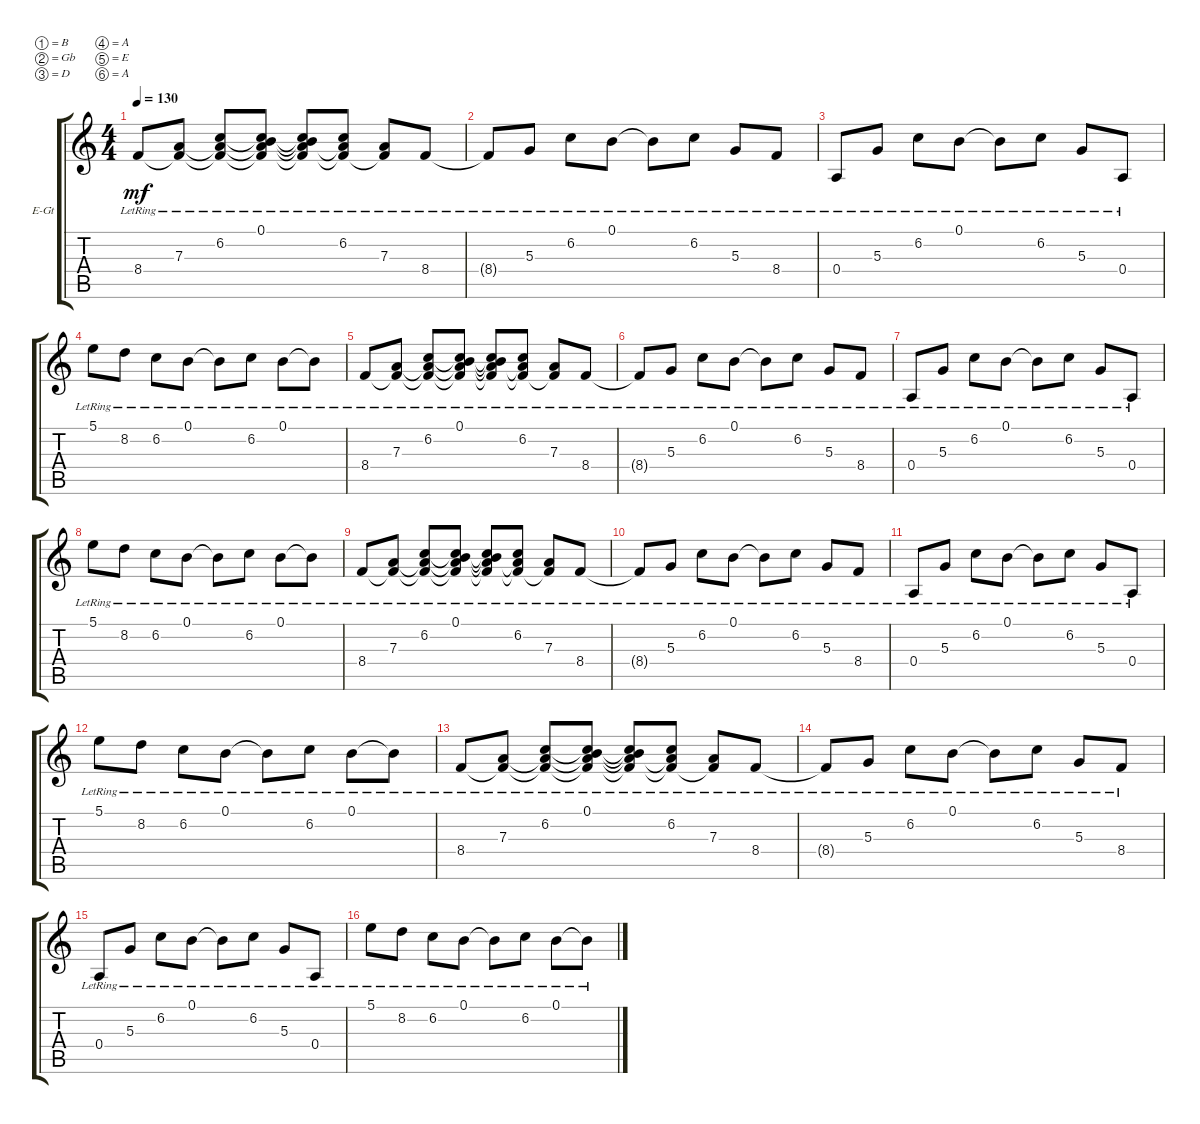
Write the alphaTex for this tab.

\bracketExtendMode groupsimilarinstruments
\firstSystemTrackNameOrientation horizontal
\otherSystemsTrackNameOrientation horizontal
\track ("Clean Intro" "E-Gt") {instrument electricguitarclean}
\staff {score tabs}
\tuning (B3 Gb3 D3 A2 E2 A1)
\ts (4 4)
\tempo 130
\clef g2
\ks c
8.4{lr}.8{dy mf instrument electricguitarclean} (7.3{lr} 8.4{lr t}).8 (6.2{lr} 8.4{lr t} 7.3{lr t}).8 (0.1{lr} 8.4{lr t} 7.3{lr t} 6.2{lr t}).8 (0.1{lr t} 8.4{lr t} 7.3{lr t} 6.2{lr t}).8 (6.2{lr} 8.4{lr t} 7.3{lr t}).8 (7.3{lr} 8.4{lr t}).8 8.4{lr}.8 |
8.4{lr t}.8 5.3{lr}.8 6.2{lr}.8 0.1{lr}.8 0.1{lr t}.8 6.2{lr}.8 5.3{lr}.8 8.4{lr}.8 |
0.4{lr}.8 5.3{lr}.8 6.2{lr}.8 0.1{lr}.8 0.1{lr t}.8 6.2{lr}.8 5.3{lr}.8 0.4{lr}.8 |
5.1{lr}.8 8.2{lr}.8 6.2{lr}.8 0.1{lr}.8 0.1{lr t}.8 6.2{lr}.8 0.1{lr}.8 0.1{lr t}.8 |
8.4{lr}.8 (7.3{lr} 8.4{lr t}).8 (6.2{lr} 8.4{lr t} 7.3{lr t}).8 (0.1{lr} 8.4{lr t} 7.3{lr t} 6.2{lr t}).8 (0.1{lr t} 8.4{lr t} 7.3{lr t} 6.2{lr t}).8 (6.2{lr} 8.4{lr t} 7.3{lr t}).8 (7.3{lr} 8.4{lr t}).8 8.4{lr}.8 |
8.4{lr t}.8 5.3{lr}.8 6.2{lr}.8 0.1{lr}.8 0.1{lr t}.8 6.2{lr}.8 5.3{lr}.8 8.4{lr}.8 |
0.4{lr}.8 5.3{lr}.8 6.2{lr}.8 0.1{lr}.8 0.1{lr t}.8 6.2{lr}.8 5.3{lr}.8 0.4{lr}.8 |
5.1{lr}.8 8.2{lr}.8 6.2{lr}.8 0.1{lr}.8 0.1{lr t}.8 6.2{lr}.8 0.1{lr}.8 0.1{lr t}.8 |
8.4{lr}.8 (7.3{lr} 8.4{lr t}).8 (6.2{lr} 8.4{lr t} 7.3{lr t}).8 (0.1{lr} 8.4{lr t} 7.3{lr t} 6.2{lr t}).8 (0.1{lr t} 8.4{lr t} 7.3{lr t} 6.2{lr t}).8 (6.2{lr} 8.4{lr t} 7.3{lr t}).8 (7.3{lr} 8.4{lr t}).8 8.4{lr}.8 |
8.4{lr t}.8 5.3{lr}.8 6.2{lr}.8 0.1{lr}.8 0.1{lr t}.8 6.2{lr}.8 5.3{lr}.8 8.4{lr}.8 |
0.4{lr}.8 5.3{lr}.8 6.2{lr}.8 0.1{lr}.8 0.1{lr t}.8 6.2{lr}.8 5.3{lr}.8 0.4{lr}.8 |
5.1{lr}.8 8.2{lr}.8 6.2{lr}.8 0.1{lr}.8 0.1{lr t}.8 6.2{lr}.8 0.1{lr}.8 0.1{lr t}.8 |
8.4{lr}.8 (7.3{lr} 8.4{lr t}).8 (6.2{lr} 8.4{lr t} 7.3{lr t}).8 (0.1{lr} 8.4{lr t} 7.3{lr t} 6.2{lr t}).8 (0.1{lr t} 8.4{lr t} 7.3{lr t} 6.2{lr t}).8 (6.2{lr} 8.4{lr t} 7.3{lr t}).8 (7.3{lr} 8.4{lr t}).8 8.4{lr}.8 |
8.4{lr t}.8 5.3{lr}.8 6.2{lr}.8 0.1{lr}.8 0.1{lr t}.8 6.2{lr}.8 5.3{lr}.8 8.4{lr}.8 |
0.4{lr}.8 5.3{lr}.8 6.2{lr}.8 0.1{lr}.8 0.1{lr t}.8 6.2{lr}.8 5.3{lr}.8 0.4{lr}.8 |
5.1{lr}.8 8.2{lr}.8 6.2{lr}.8 0.1{lr}.8 0.1{lr t}.8 6.2{lr}.8 0.1{lr}.8 0.1{lr t}.8
